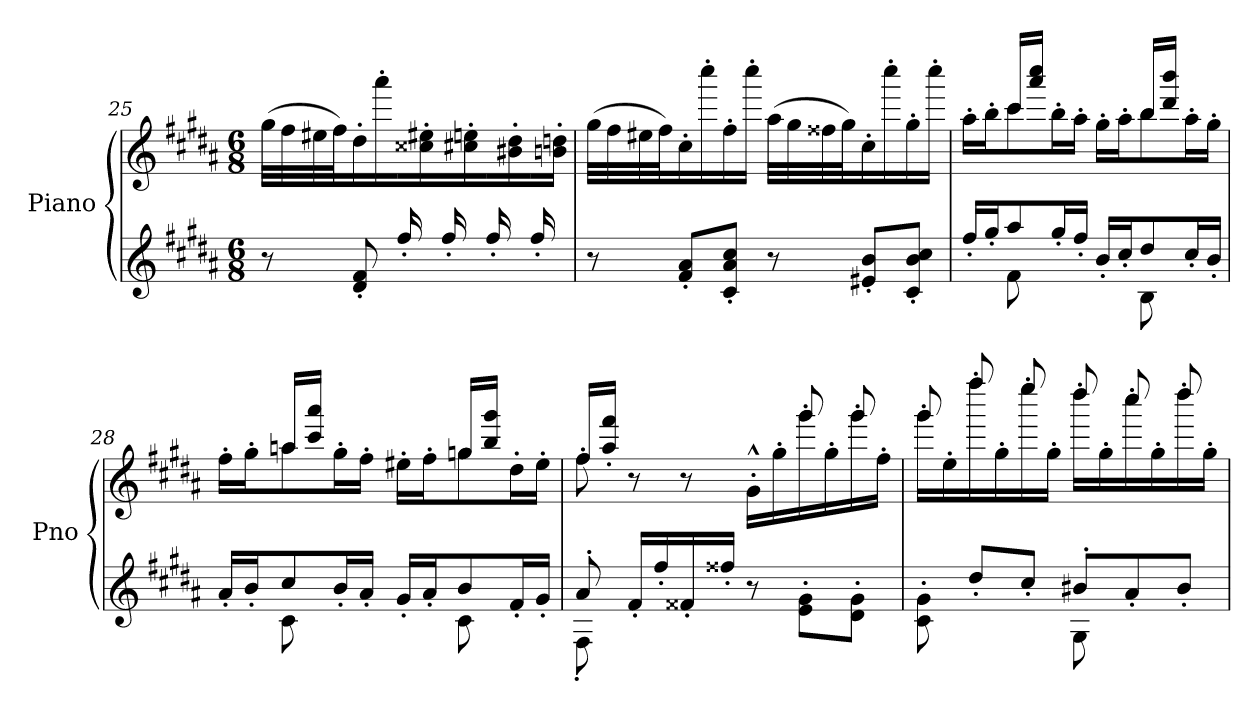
**kern	**kern
*part1	*part1
*staff2	*staff1
*I"Piano	*
*I'Pno	*
!!LO:LB:g=z
*clefG2	*clefG2
*k[f#c#g#d#a#]	*k[f#c#g#d#a#]
*B:	*B:
*M6/8	*M6/8
=25	=25
*^	*
4ryy	8r	(32gg#\LLL
.	.	32ff#\
.	.	32ee#X\
.	.	32ff#\J)
.	8d#/' 8f#/'	16dd#'\
.	.	16aaa#'\JJ
16ff#'/LL	2ryy	16ryy
16ryy	.	16cc##X\' 16ee#X\'JJ
16ff#'/LL	.	16ryy
16ryy	.	16cc#X\' 16een\'JJ
16ff#'/LL	.	16ryy
16ryy	.	16b#X\' 16dd#\'JJ
16ff#'/LL	.	16ryy
16ryy	.	16bn\' 16ddn\'JJ
*v	*v	*
=26	=26
8r	(32gg#\LLL
.	32ff#\
.	32ee#X\
.	32ff#\J)
8f#/' 8a#/'L	16cc#'\
.	16cccc#'\
8c#/' 8a#/' 8cc#/'J	16ff#'\
.	16cccc#'\JJ
8r	(32aa#\LLL
.	32gg#\
.	32ff##X\
.	32gg#\J)
8e#X/' 8b/'L	16cc#'\
.	16cccc#'\
8c#/' 8b/' 8cc#/'J	16gg#'\
.	16cccc#'\JJ
=27	=27
*^	*^
16ff#'/LL	8ryy	16aa#'\LL	8ryy
16gg#'/J	.	16bb'\J	.
8aa#/	8f#:\	8ccc#\	16ccc#/LL
.	.	.	16aaa#/ 16cccc#/JJ
16gg#'/L	4ryy	16bb'\L	4ryy
16ff#'/JJ	.	16aa#'\JJ	.
16b'/LL	.	16gg#'\LL	.
16cc#'/J	.	16aa#'\J	.
8dd#/	8B:\	8bb\	16bb/LL
.	.	.	16ddd#/ 16bbb/JJ
16cc#'/L	8ryy	16aa#'\L	8ryy
16b'/JJ	.	16gg#'\JJ	.
!!LO:LB:g=z	!!
=28	=28	=28	=28
16a#'/LL	8ryy	16ff#'\LL	8ryy
16b'/J	.	16gg#'\J	.
8cc#/	8c#:\	8aa#\	16aa/LL
.	.	.	16ccc#/ 16aaa#/JJ
16b'/L	4ryy	16gg#'\L	4ryy
16a#'/JJ	.	16ff#'\JJ	.
16g#'/LL	.	16ee#X'\LL	.
16a#'/J	.	16ff#'\J	.
8b/	8c#:\	8gg#\	16gg/LL
.	.	.	16bb/ 16ggg#/JJ
16f#'/L	8ryy	16dd#'\L	8ryy
16g#'/JJ	.	16ee#'\JJ	.
=29	=29	=29	=29
8a#'/	8F#'\	8ff#'\	16ff#/LL
.	.	.	16aa#/' 16fff#/'JJ
16f#'/LL	2ryy	8r	4.ryy
16ff#'/	.	.	.
16f##X'/	.	8r	.
16ff##X'/JJ	.	.	.
8r	.	16g#^^'\LL	.
.	.	16gg#'\	.
8e\' 8g#\'L	.	16ggg#'\	8ggg#/
.	.	16gg#'\	.
8d#\' 8g#\'J	8ryy	16ggg#'\	8ggg#/
.	.	16ff#'\JJ	.
=30	=30	=30	=30
8c#\' 8g#\'	4.ryy	16ggg#'\LL	8ggg#/
.	.	16ee'\	.
8dd#'/L	.	16ffff#'\	8ffff#/
.	.	16gg#'\	.
8cc#'/J	.	16eeee'\	8eeee/
.	.	16gg#'\JJ	.
8b#X'/L	8G#\	16dddd#'\LL	8dddd#/
.	.	16gg#'\	.
8a#'/	4ryy	16cccc#'\	8cccc#/
.	.	16gg#'\	.
8b#'/J	.	16dddd#'\	8dddd#/
.	.	16gg#'\JJ	.
*v	*v	*	*
*	*v	*v
=	=
*-	*-
